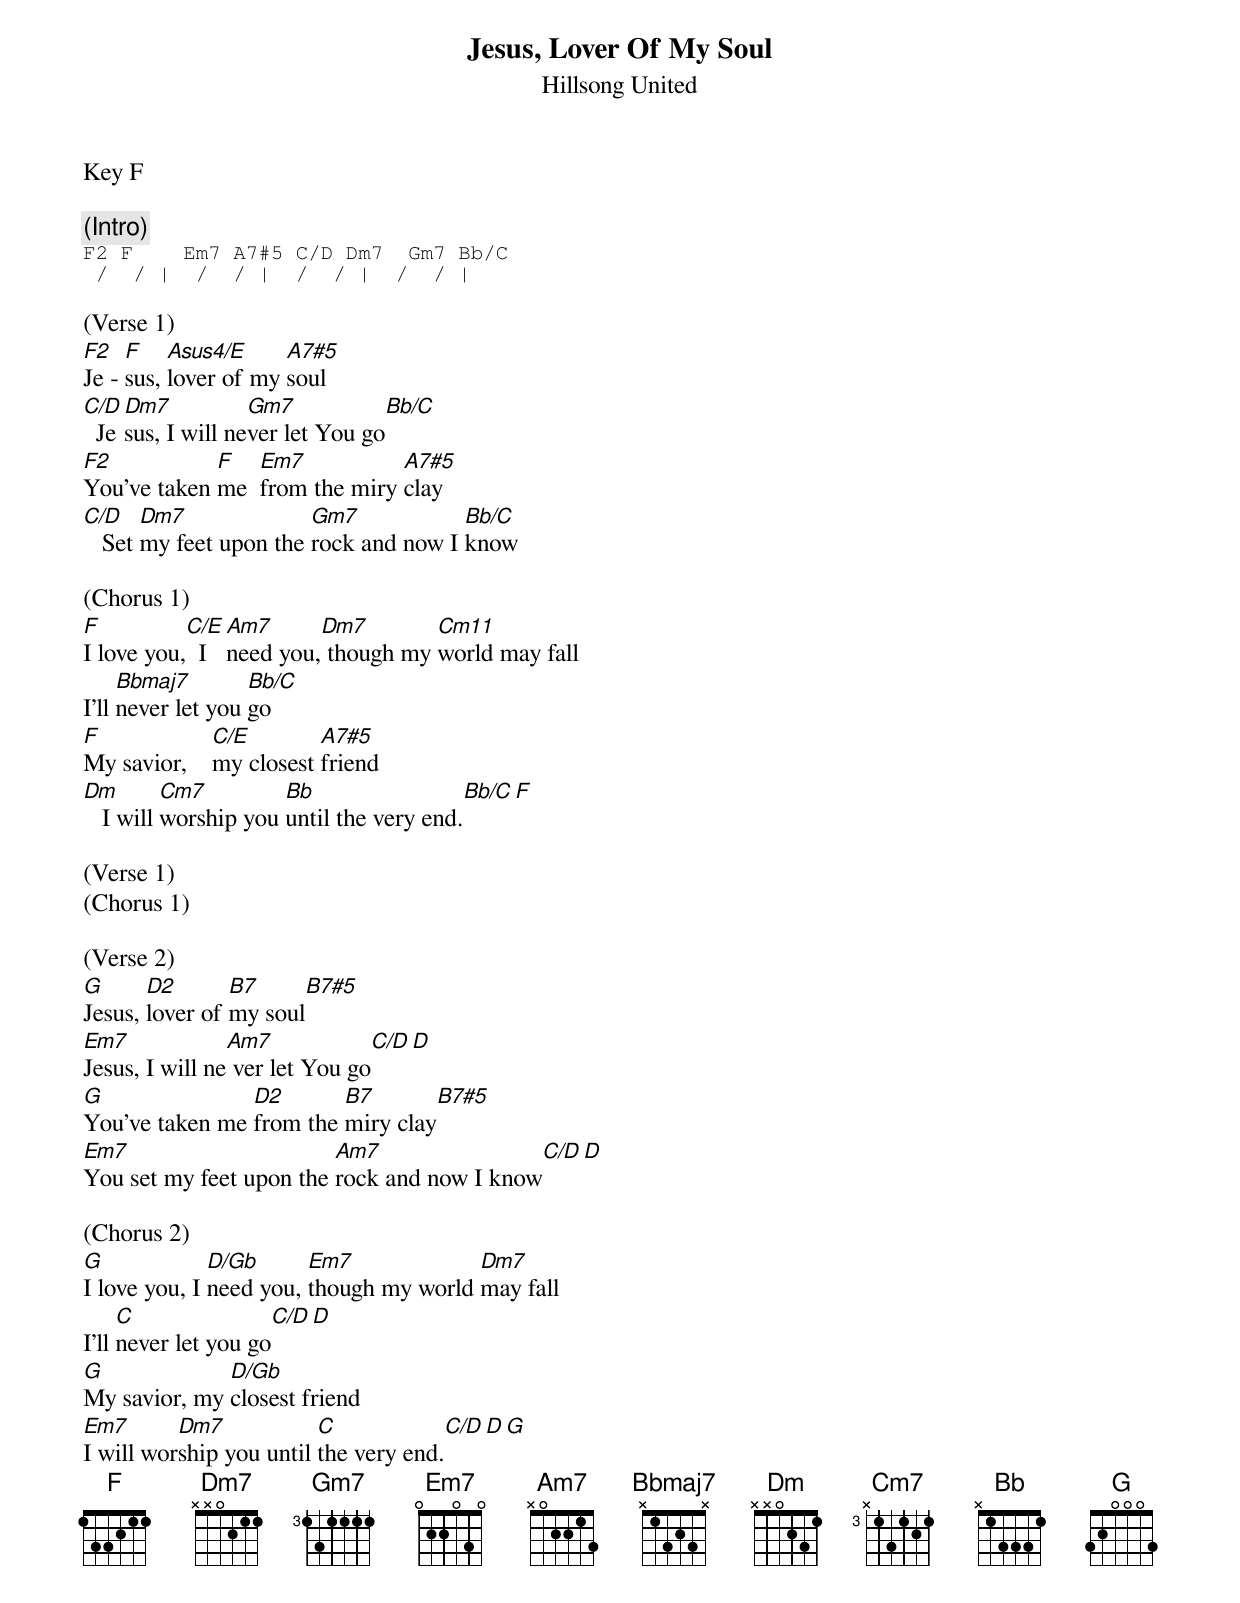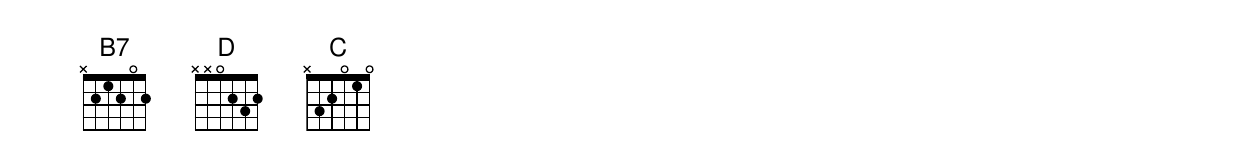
Jesus, Lover Of My Soul
Hillsong United
Key F

(Intro)
F2 F    Em7 A7#5 C/D Dm7  Gm7 Bb/C
 /  / |  /  / |  /  / |  /  / |

(Verse 1)
F2   F    Asus4/E     A7#5
Je - sus, lover of my soul
C/D Dm7           Gm7           Bb/C
  Jesus, I will never let You go
F2           F   Em7           A7#5
You've taken me  from the miry clay
C/D    Dm7              Gm7            Bb/C
   Set my feet upon the rock and now I know

(Chorus 1)
F          C/E Am7      Dm7        Cm11
I love you,  I need you, though my world may fall
     Bbmaj7        Bb/C
I'll never let you go
F             C/E        A7#5
My savior,    my closest friend
Dm        Cm7         Bb                 Bb/C F
   I will worship you until the very end.

(Verse 1)
(Chorus 1)

(Verse 2)
G      D2       B7       B7#5
Jesus, lover of my soul
Em7             Am7               C/D D
Jesus, I will ne ver let You go
G               D2       B7         B7#5
You've taken me from the miry clay
Em7                      Am7                 C/D D
You set my feet upon the rock and now I know

(Chorus 2)
G             D/Gb      Em7             Dm7
I love you, I need you, though my world may fall
     C                C/D D
I'll never let you go
G             D/Gb
My savior, my closest friend
Em7       Dm7            C                 C/D D G
I will worship you until the very end.
